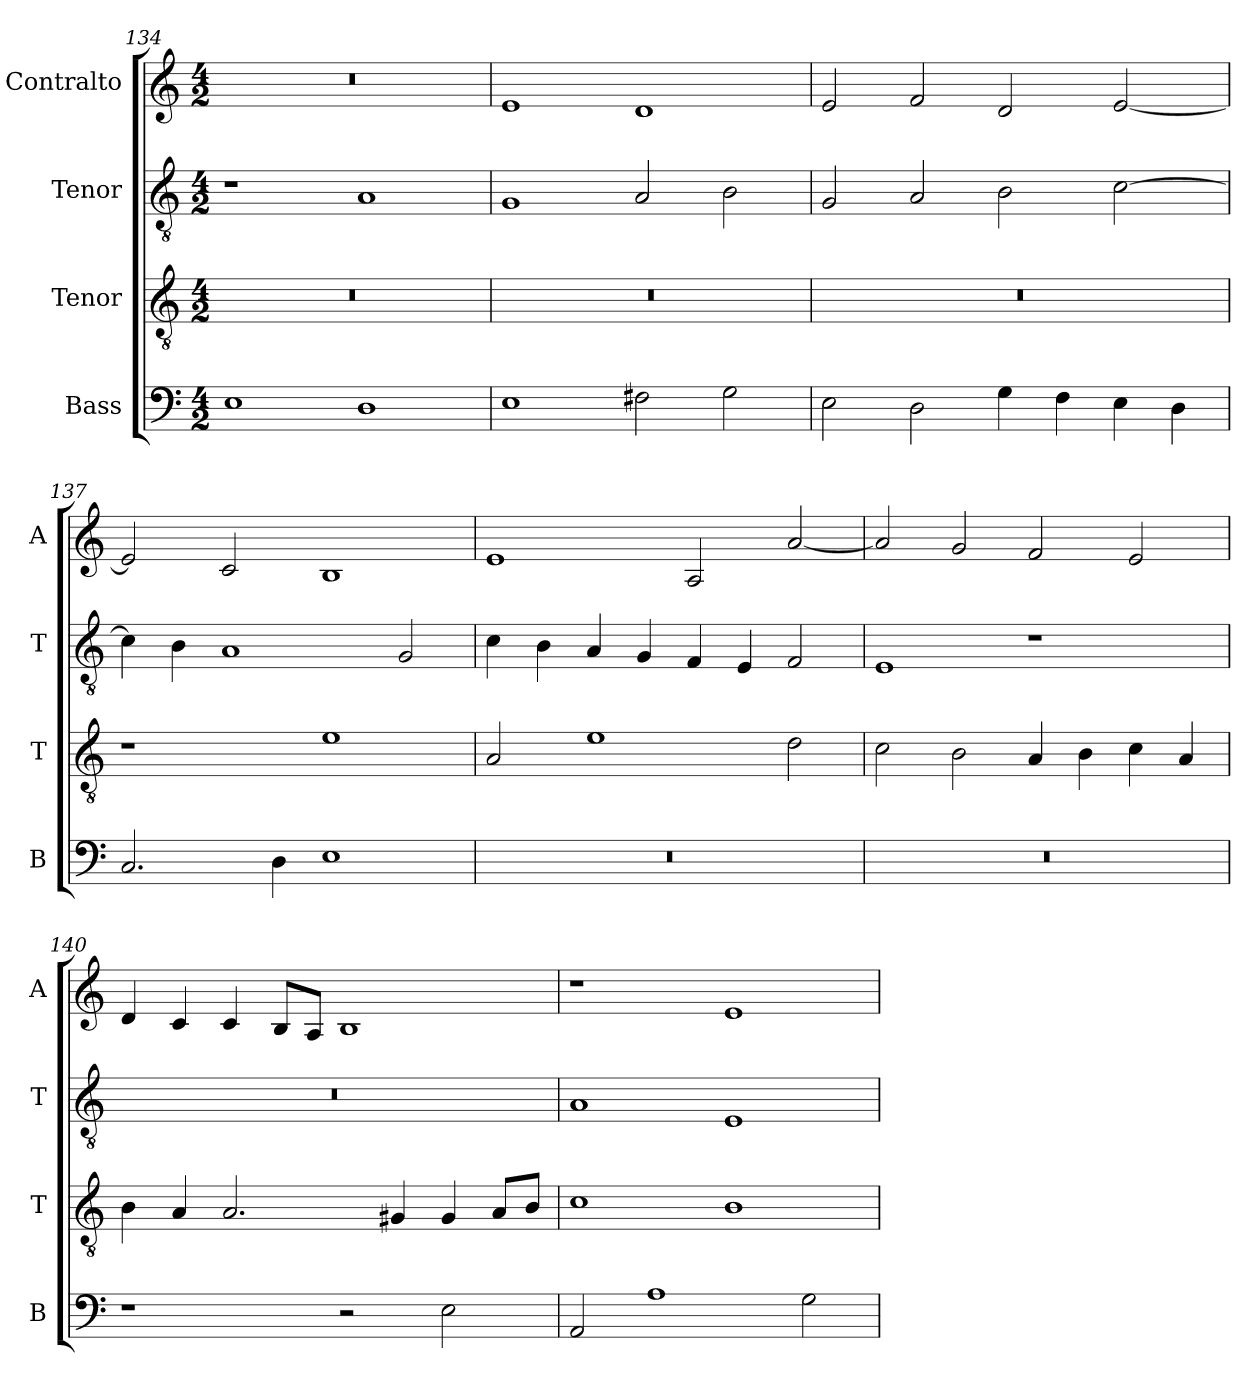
**kern	**kern	**kern	**kern
*part4	*part3	*part2	*part1
*staff4	*staff3	*staff2	*staff1
*I"Bass	*I"Tenor	*I"Tenor	*I"Contralto
*I'B	*I'T	*I'T	*I'A
*clefF4	*clefGv2	*clefGv2	*clefG2
*k[]	*k[]	*k[]	*k[]
*E:phr	*E:phr	*E:phr	*E:phr
*M4/2	*M4/2	*M4/2	*M4/2
=134	=134	=134	=134
1E	0r	1r	0r
1D	.	1A	.
=135	=135	=135	=135
1E	0r	1G	1e
2F#X	.	2A	1d
2G	.	2B	.
=136	=136	=136	=136
2E	0r	2G	2e
2D	.	2A	2f
4G	.	2B	2d
4F	.	.	.
4E	.	[2c	[2e
4D	.	.	.
=137	=137	=137	=137
2.C	1r	4c]	2e]
.	.	4B	.
.	.	1A	2c
4D	.	.	.
1E	1e	.	1B
.	.	2G	.
=138	=138	=138	=138
0r	2A	4c	1e
.	.	4B	.
.	1e	4A	.
.	.	4G	.
.	.	4F	2A
.	.	4E	.
.	2d	2F	[2a
=139	=139	=139	=139
0r	2c	1E	2a]
.	2B	.	2g
.	4A	1r	2f
.	4B	.	.
.	4c	.	2e
.	4A	.	.
=140	=140	=140	=140
1r	4B	0r	4d
.	4A	.	4c
.	2.A	.	4c
.	.	.	8B/L
.	.	.	8A/J
2r	.	.	1B
.	4G#X	.	.
2E	4G#	.	.
.	8A/L	.	.
.	8B/J	.	.
=141	=141	=141	=141
2AA	1c	1A	1r
1A	.	.	.
.	1B	1E	1e
2G	.	.	.
=	=	=	=
*-	*-	*-	*-
